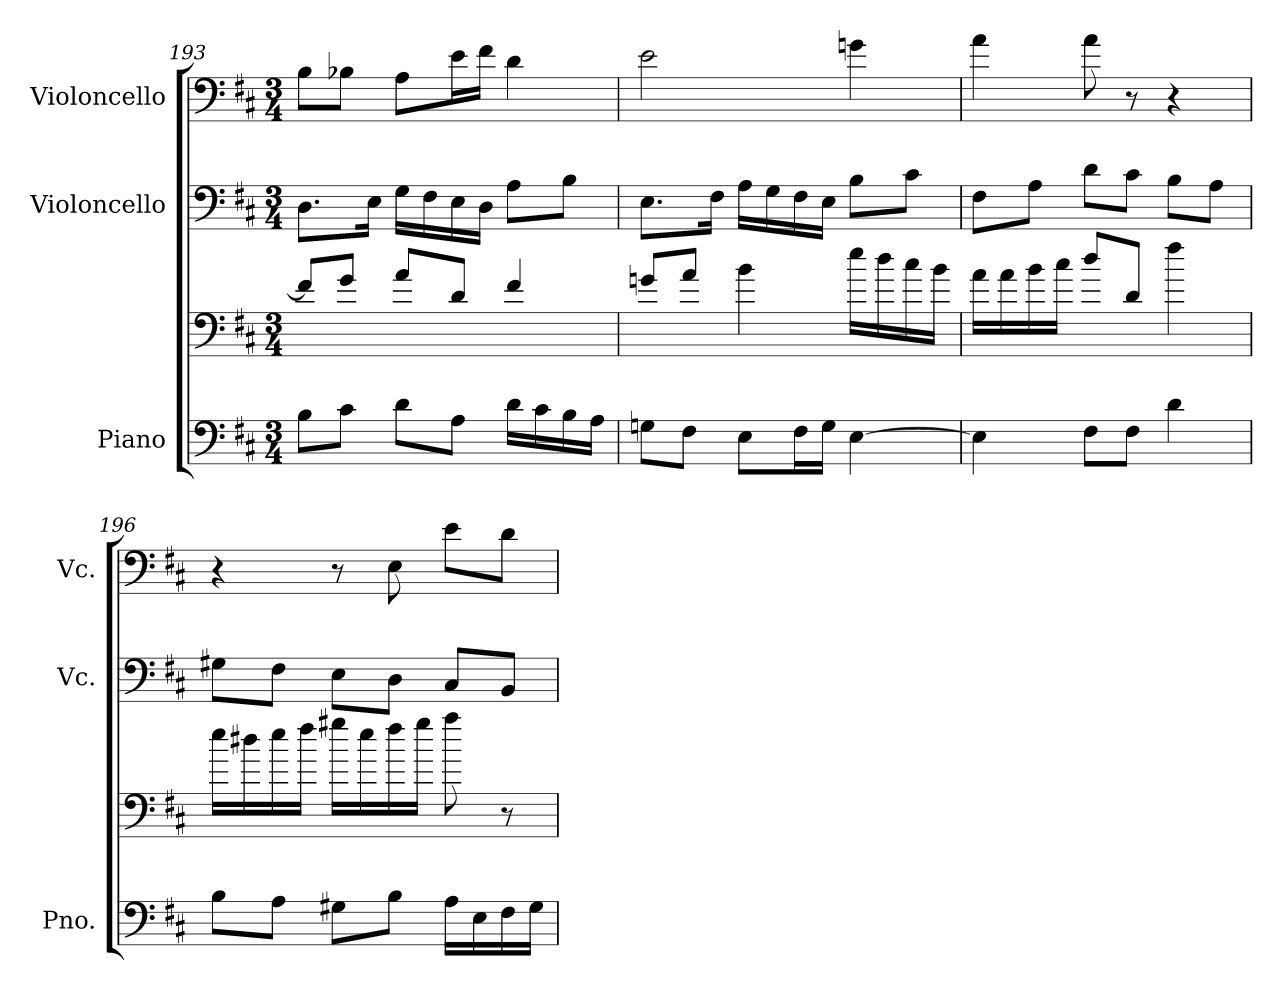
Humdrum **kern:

**kern	**kern	**kern	**kern
*part3	*part3	*part2	*part1
*staff4	*staff3	*staff2	*staff1
*I"Piano	*	*I"Violoncello	*I"Violoncello
*I'Pno.	*	*I'Vc.	*I'Vc.
*clefF4	*clefF4	*clefF4	*clefF4
*k[f#c#]	*k[f#c#]	*k[f#c#]	*k[f#c#]
*M3/4	*M3/4	*M3/4	*M3/4
=193	=193	=193	=193
8B\L	8f#/L]	8.D\L	8B\L
8c#\J	8g/J	.	8B-X\J
.	.	16E\Jk	.
8d\L	8a/L	16G\LL	8A\L
.	.	16F#\	.
8A\J	8d/J	16E\	16e\L
.	.	16D\JJ	16f#\JJ
16d\LL	4f#/	8A\L	4d\
16c#\	.	.	.
16B\	.	8B\J	.
16A\JJ	.	.	.
!!LO:LB:g=z
=194	=194	=194	=194
8Gn\L	8gn/L	8.E\L	2e\
8F#\J	8a/J	.	.
.	.	16F#\Jk	.
8E\L	4b\	16A\LL	.
.	.	16G\	.
16F#\L	.	16F#\	.
16G\JJ	.	16E\JJ	.
[4E\	16ee\LL	8B\L	4gn\
.	16dd\	.	.
.	16cc#\	8c#\J	.
.	16b\JJ	.	.
=195	=195	=195	=195
4E\]	16a\LL	8F#\L	4a\
.	16a\	.	.
.	16b\	8A\J	.
.	16cc#\JJ	.	.
8F#\L	8dd/L	8d\L	8a\
8F#\J	8d/J	8c#\J	8r
4d\	4ff#\	8B\L	4r
.	.	8A\J	.
=196	=196	=196	=196
8B\L	16ee\LL	8G#X\L	4r
.	16dd#X\	.	.
8A\J	16ee\	8F#\J	.
.	16ff#\JJ	.	.
8G#X\L	16gg#X\LL	8E\L	8r
.	16ee\	.	.
8B\J	16ff#\	8D\J	8E\
.	16gg#\JJ	.	.
16A\LL	8aa\	8C#/L	8e\L
16E\	.	.	.
16F#\	8r	8BB/J	8d\J
16G#\JJ	.	.	.
=	=	=	=
*-	*-	*-	*-
